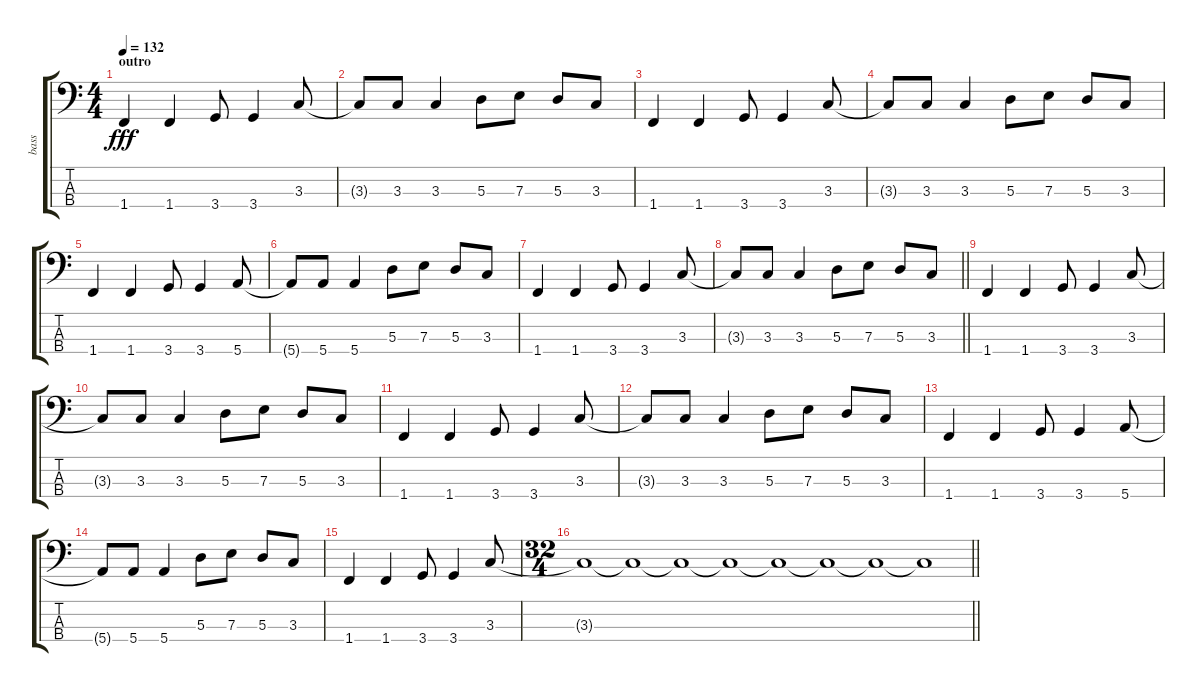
\track ("bass" "bass") {instrument electricbassfinger}
\staff {score tabs}
\tuning (G2 D2 A1 E1) {hide}
\ts (4 4)
\section ("" "outro")
\tempo 132
\clef f4
\ks c
1.4.4{dy fff} 1.4.4 3.4.8 3.4.4 3.3.8 |
3.3{t}.8 3.3.8 3.3.4 5.3.8 7.3.8 5.3.8 3.3.8 |
1.4.4 1.4.4 3.4.8 3.4.4 3.3.8 |
3.3{t}.8 3.3.8 3.3.4 5.3.8 7.3.8 5.3.8 3.3.8 |
1.4.4 1.4.4 3.4.8 3.4.4 5.4.8 |
5.4{t}.8 5.4.8 5.4.4 5.3.8 7.3.8 5.3.8 3.3.8 |
1.4.4 1.4.4 3.4.8 3.4.4 3.3.8 |
\barLineRight lightlight
3.3{t}.8 3.3.8 3.3.4 5.3.8 7.3.8 5.3.8 3.3.8 |
\section ("" "")
1.4.4 1.4.4 3.4.8 3.4.4 3.3.8 |
3.3{t}.8 3.3.8 3.3.4 5.3.8 7.3.8 5.3.8 3.3.8 |
1.4.4 1.4.4 3.4.8 3.4.4 3.3.8 |
3.3{t}.8 3.3.8 3.3.4 5.3.8 7.3.8 5.3.8 3.3.8 |
1.4.4 1.4.4 3.4.8 3.4.4 5.4.8 |
5.4{t}.8 5.4.8 5.4.4 5.3.8 7.3.8 5.3.8 3.3.8 |
1.4.4 1.4.4 3.4.8 3.4.4 3.3.8 |
\ts (32 4)
\barLineRight lightlight
3.3{t}.1 3.3{t}.1 3.3{t}.1 3.3{t}.1 3.3{t}.1 3.3{t}.1 3.3{t}.1 3.3{t}.1
